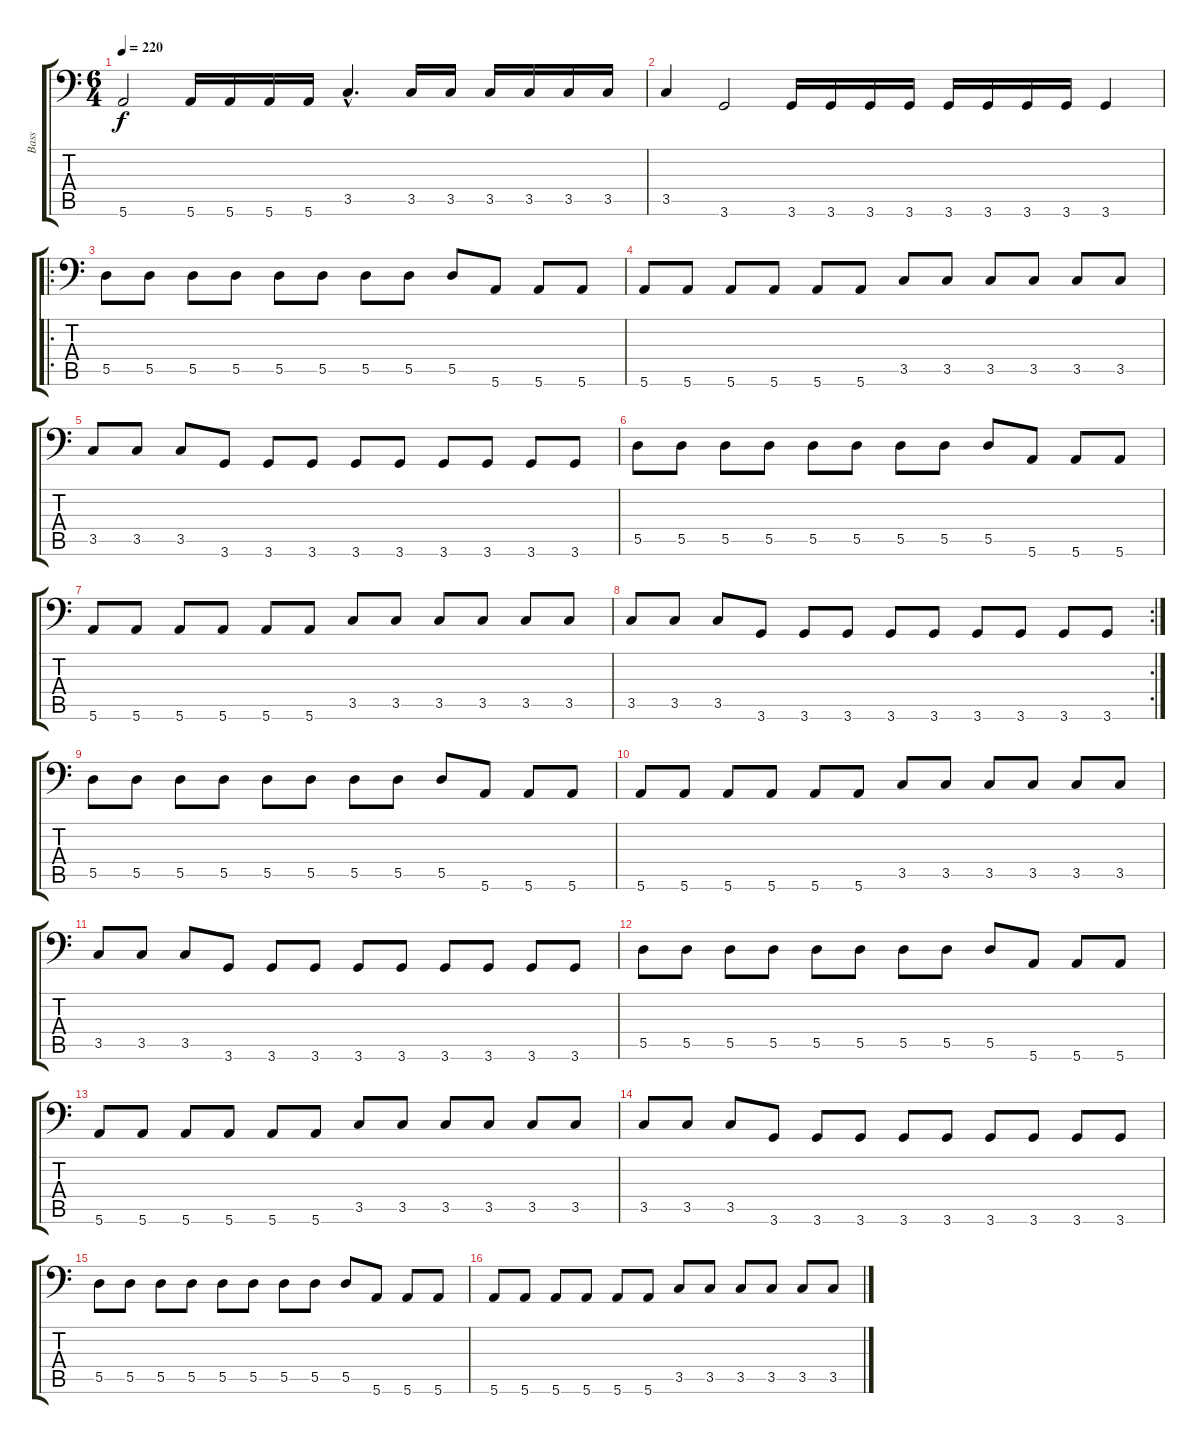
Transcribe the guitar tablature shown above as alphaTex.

\track ("Bass" "Bass") {instrument electricbasspick}
\staff {score tabs}
\tuning (E3 B2 G2 D2 A1 E1) {hide}
\ts (6 4)
\tempo 220
\clef f4
\ks c
5.6.2{dy f} 5.6.16 5.6.16 5.6.16 5.6.16 3.5{hac}.4{d} 3.5.16 3.5.16 3.5.16 3.5.16 3.5.16 3.5.16 |
3.5.4 3.6.2 3.6.16 3.6.16 3.6.16 3.6.16 3.6.16 3.6.16 3.6.16 3.6.16 3.6.4 |
\ro
5.5.8 5.5.8 5.5.8 5.5.8 5.5.8 5.5.8 5.5.8 5.5.8 5.5.8 5.6.8 5.6.8 5.6.8 |
5.6.8 5.6.8 5.6.8 5.6.8 5.6.8 5.6.8 3.5.8 3.5.8 3.5.8 3.5.8 3.5.8 3.5.8 |
3.5.8 3.5.8 3.5.8 3.6.8 3.6.8 3.6.8 3.6.8 3.6.8 3.6.8 3.6.8 3.6.8 3.6.8 |
5.5.8 5.5.8 5.5.8 5.5.8 5.5.8 5.5.8 5.5.8 5.5.8 5.5.8 5.6.8 5.6.8 5.6.8 |
5.6.8 5.6.8 5.6.8 5.6.8 5.6.8 5.6.8 3.5.8 3.5.8 3.5.8 3.5.8 3.5.8 3.5.8 |
\rc 2
3.5.8 3.5.8 3.5.8 3.6.8 3.6.8 3.6.8 3.6.8 3.6.8 3.6.8 3.6.8 3.6.8 3.6.8 |
5.5.8 5.5.8 5.5.8 5.5.8 5.5.8 5.5.8 5.5.8 5.5.8 5.5.8 5.6.8 5.6.8 5.6.8 |
5.6.8 5.6.8 5.6.8 5.6.8 5.6.8 5.6.8 3.5.8 3.5.8 3.5.8 3.5.8 3.5.8 3.5.8 |
3.5.8 3.5.8 3.5.8 3.6.8 3.6.8 3.6.8 3.6.8 3.6.8 3.6.8 3.6.8 3.6.8 3.6.8 |
5.5.8 5.5.8 5.5.8 5.5.8 5.5.8 5.5.8 5.5.8 5.5.8 5.5.8 5.6.8 5.6.8 5.6.8 |
5.6.8 5.6.8 5.6.8 5.6.8 5.6.8 5.6.8 3.5.8 3.5.8 3.5.8 3.5.8 3.5.8 3.5.8 |
3.5.8 3.5.8 3.5.8 3.6.8 3.6.8 3.6.8 3.6.8 3.6.8 3.6.8 3.6.8 3.6.8 3.6.8 |
5.5.8 5.5.8 5.5.8 5.5.8 5.5.8 5.5.8 5.5.8 5.5.8 5.5.8 5.6.8 5.6.8 5.6.8 |
5.6.8 5.6.8 5.6.8 5.6.8 5.6.8 5.6.8 3.5.8 3.5.8 3.5.8 3.5.8 3.5.8 3.5.8
